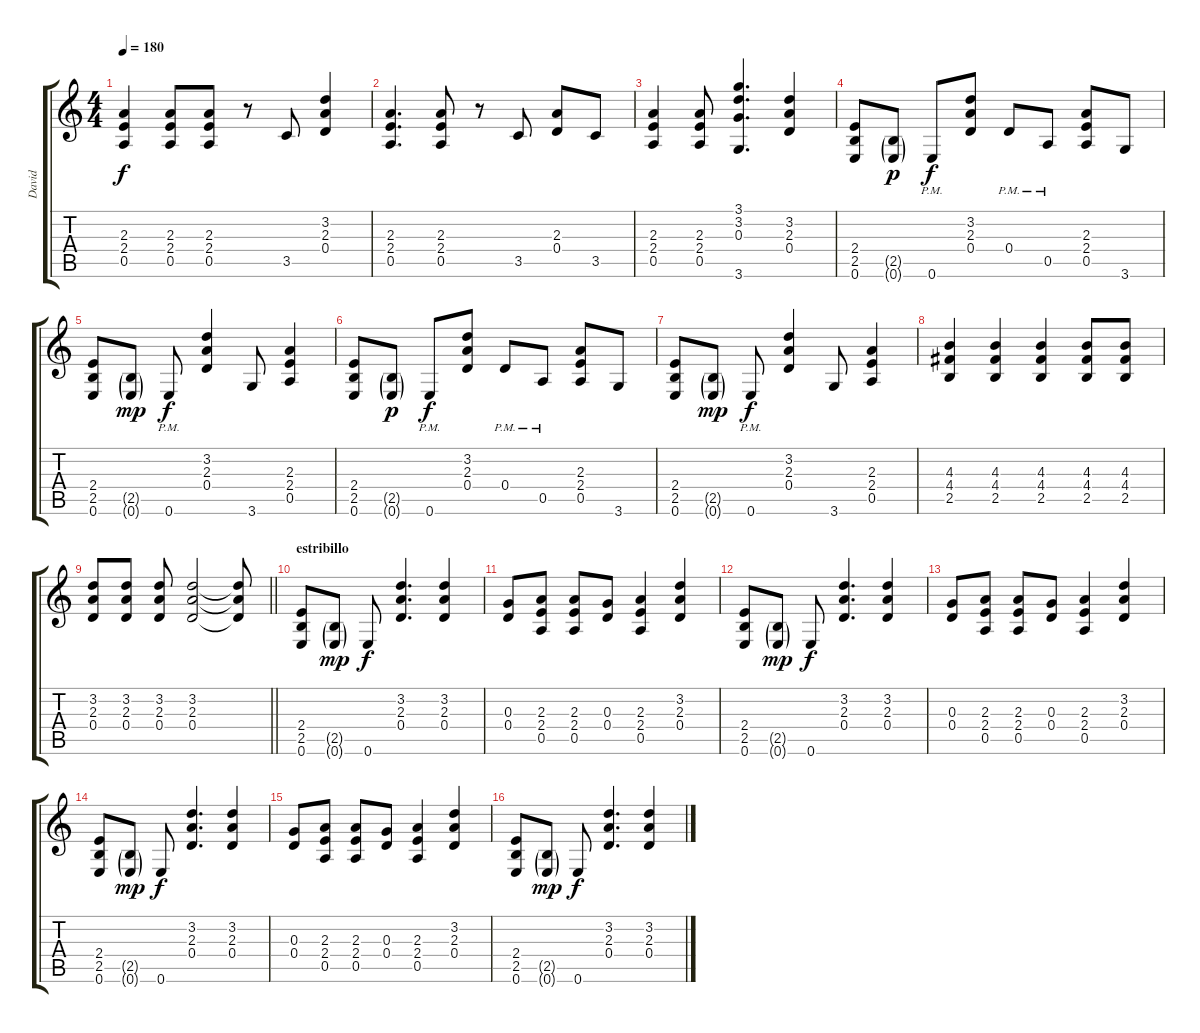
\track ("David" "David") {instrument overdrivenguitar}
\staff {score tabs}
\tuning (E4 B3 G3 D3 A2 E2) {hide}
\ts (4 4)
\tempo 180
\clef g2
\ks c
(2.3 2.4 0.5).4{dy f} (2.3 2.4 0.5).8 (2.3 2.4 0.5).8 r.8 3.5.8 (3.2 2.3 0.4).4 |
(2.3 2.4 0.5).4{d} (2.3 2.4 0.5).8 r.8 3.5.8 (2.3 0.4).8 3.5.8 |
(2.3 2.4 0.5).4 (2.3 2.4 0.5).8 (3.1 3.2 0.3 3.6).4{d} (3.2 2.3 0.4).4 |
(2.4 2.5 0.6).8 (2.5{g} 0.6{g}).8{dy p} 0.6{pm}.8{dy f} (3.2 2.3 0.4).8 0.4{pm}.8 0.5{pm}.8 (2.3 2.4 0.5).8 3.6.8 |
(2.4 2.5 0.6).8 (2.5{g} 0.6{g}).8{dy mp} 0.6{pm}.8{dy f} (3.2 2.3 0.4).4 3.6.8 (2.3 2.4 0.5).4 |
(2.4 2.5 0.6).8 (2.5{g} 0.6{g}).8{dy p} 0.6{pm}.8{dy f} (3.2 2.3 0.4).8 0.4{pm}.8 0.5{pm}.8 (2.3 2.4 0.5).8 3.6.8 |
(2.4 2.5 0.6).8 (2.5{g} 0.6{g}).8{dy mp} 0.6{pm}.8{dy f} (3.2 2.3 0.4).4 3.6.8 (2.3 2.4 0.5).4 |
(4.3 4.4 2.5).4 (4.3 4.4 2.5).4 (4.3 4.4 2.5).4 (4.3 4.4 2.5).8 (4.3 4.4 2.5).8 |
\barLineRight lightlight
(3.2 2.3 0.4).8 (3.2 2.3 0.4).8 (3.2 2.3 0.4).8 (3.2 2.3 0.4).2 (3.2{t} 2.3{t} 0.4{t}).8 |
\section ("" "estribillo")
(2.4 2.5 0.6).8 (2.5{g} 0.6{g}).8{dy mp} 0.6.8{dy f} (3.2 2.3 0.4).4{d} (3.2 2.3 0.4).4 |
(0.3 0.4).8 (2.3 2.4 0.5).8 (2.3 2.4 0.5).8 (0.3 0.4).8 (2.3 2.4 0.5).4 (3.2 2.3 0.4).4 |
(2.4 2.5 0.6).8 (2.5{g} 0.6{g}).8{dy mp} 0.6.8{dy f} (3.2 2.3 0.4).4{d} (3.2 2.3 0.4).4 |
(0.3 0.4).8 (2.3 2.4 0.5).8 (2.3 2.4 0.5).8 (0.3 0.4).8 (2.3 2.4 0.5).4 (3.2 2.3 0.4).4 |
(2.4 2.5 0.6).8 (2.5{g} 0.6{g}).8{dy mp} 0.6.8{dy f} (3.2 2.3 0.4).4{d} (3.2 2.3 0.4).4 |
(0.3 0.4).8 (2.3 2.4 0.5).8 (2.3 2.4 0.5).8 (0.3 0.4).8 (2.3 2.4 0.5).4 (3.2 2.3 0.4).4 |
(2.4 2.5 0.6).8 (2.5{g} 0.6{g}).8{dy mp} 0.6.8{dy f} (3.2 2.3 0.4).4{d} (3.2 2.3 0.4).4
